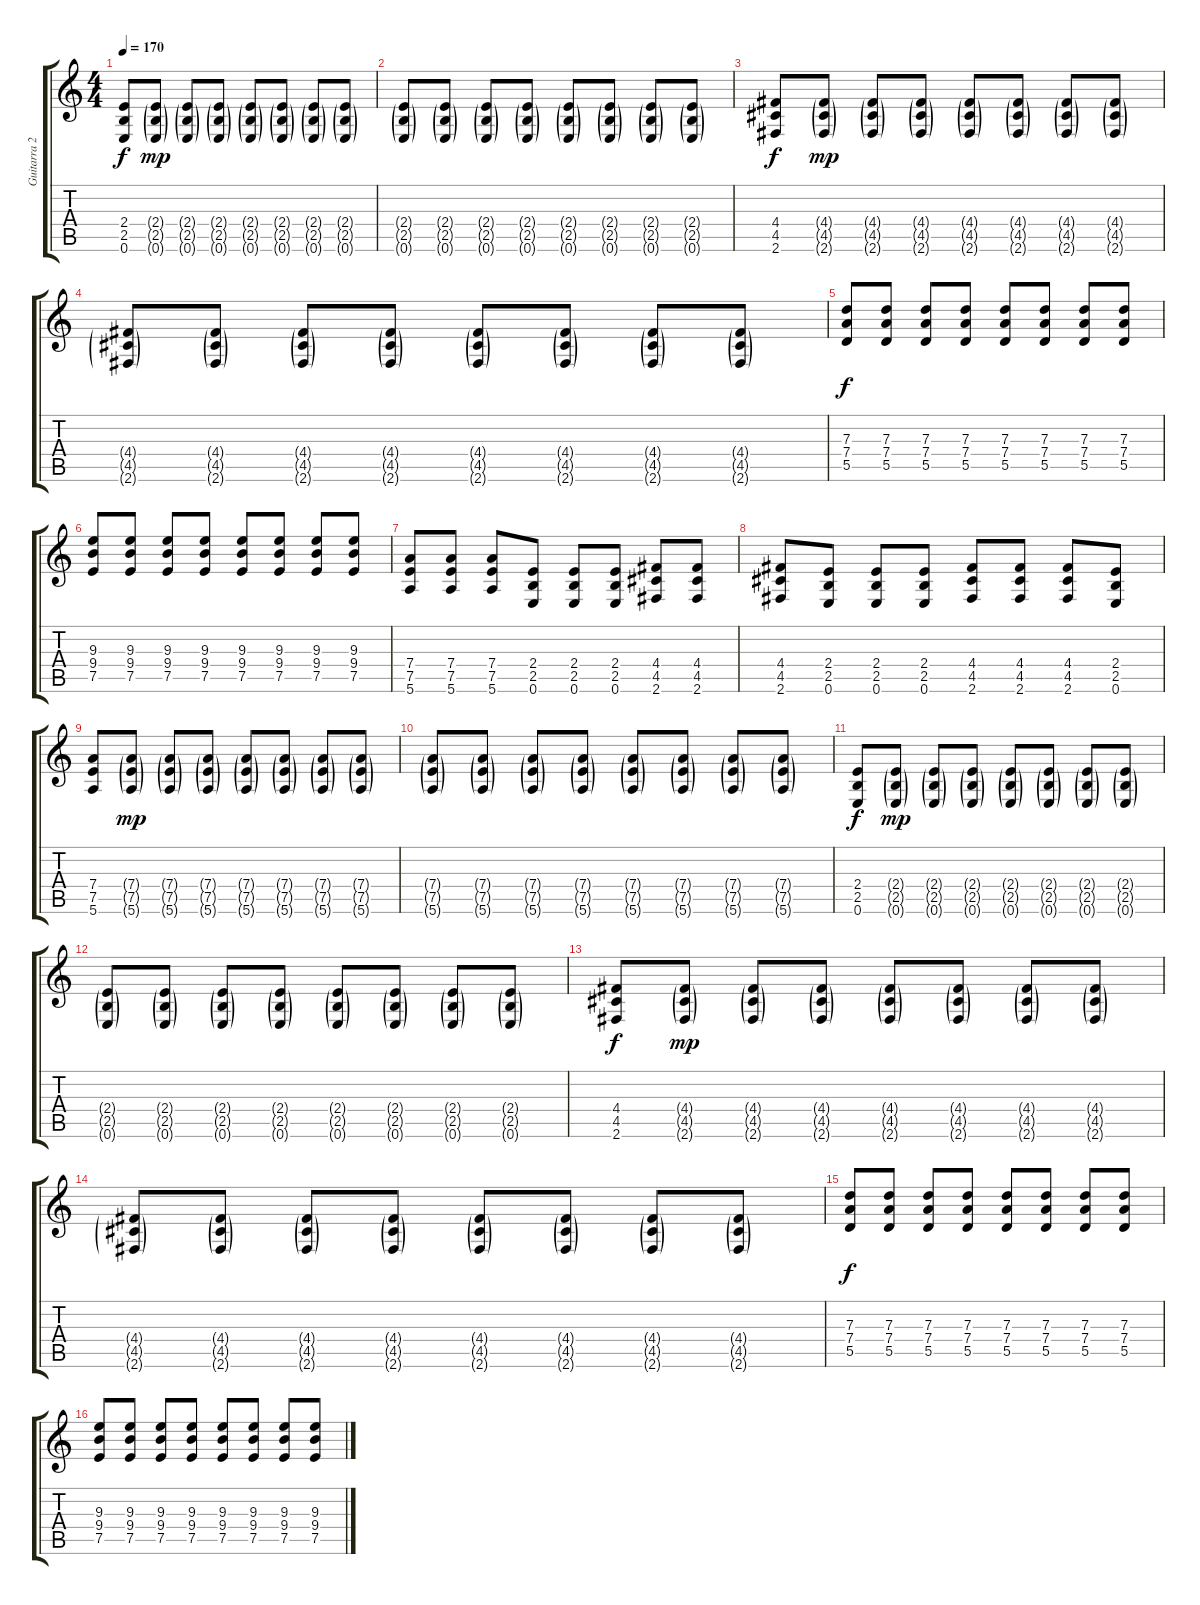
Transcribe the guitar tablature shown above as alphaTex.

\track ("Guitarra 2" "Guitarra 2") {instrument overdrivenguitar}
\staff {score tabs}
\tuning (E4 B3 G3 D3 A2 E2) {hide}
\ts (4 4)
\tempo 170
\clef g2
\ks c
(2.4 2.5 0.6).8{dy f} (2.4{g} 2.5{g} 0.6{g}).8{dy mp} (2.4{g} 2.5{g} 0.6{g}).8 (2.4{g} 2.5{g} 0.6{g}).8 (2.4{g} 2.5{g} 0.6{g}).8 (2.4{g} 2.5{g} 0.6{g}).8 (2.4{g} 2.5{g} 0.6{g}).8 (2.4{g} 2.5{g} 0.6{g}).8 |
(2.4{g} 2.5{g} 0.6{g}).8 (2.4{g} 2.5{g} 0.6{g}).8 (2.4{g} 2.5{g} 0.6{g}).8 (2.4{g} 2.5{g} 0.6{g}).8 (2.4{g} 2.5{g} 0.6{g}).8 (2.4{g} 2.5{g} 0.6{g}).8 (2.4{g} 2.5{g} 0.6{g}).8 (2.4{g} 2.5{g} 0.6{g}).8 |
(4.4 4.5 2.6).8{dy f} (4.4{g} 4.5{g} 2.6{g}).8{dy mp} (4.4{g} 4.5{g} 2.6{g}).8 (4.4{g} 4.5{g} 2.6{g}).8 (4.4{g} 4.5{g} 2.6{g}).8 (4.4{g} 4.5{g} 2.6{g}).8 (4.4{g} 4.5{g} 2.6{g}).8 (4.4{g} 4.5{g} 2.6{g}).8 |
(4.4{g} 4.5{g} 2.6{g}).8 (4.4{g} 4.5{g} 2.6{g}).8 (4.4{g} 4.5{g} 2.6{g}).8 (4.4{g} 4.5{g} 2.6{g}).8 (4.4{g} 4.5{g} 2.6{g}).8 (4.4{g} 4.5{g} 2.6{g}).8 (4.4{g} 4.5{g} 2.6{g}).8 (4.4{g} 4.5{g} 2.6{g}).8 |
(7.3 7.4 5.5).8{dy f} (7.3 7.4 5.5).8 (7.3 7.4 5.5).8 (7.3 7.4 5.5).8 (7.3 7.4 5.5).8 (7.3 7.4 5.5).8 (7.3 7.4 5.5).8 (7.3 7.4 5.5).8 |
(9.3 9.4 7.5).8 (9.3 9.4 7.5).8 (9.3 9.4 7.5).8 (9.3 9.4 7.5).8 (9.3 9.4 7.5).8 (9.3 9.4 7.5).8 (9.3 9.4 7.5).8 (9.3 9.4 7.5).8 |
(7.4 7.5 5.6).8 (7.4 7.5 5.6).8 (7.4 7.5 5.6).8 (2.4 2.5 0.6).8 (2.4 2.5 0.6).8 (2.4 2.5 0.6).8 (4.4 4.5 2.6).8 (4.4 4.5 2.6).8 |
(4.4 4.5 2.6).8 (2.4 2.5 0.6).8 (2.4 2.5 0.6).8 (2.4 2.5 0.6).8 (4.4 4.5 2.6).8 (4.4 4.5 2.6).8 (4.4 4.5 2.6).8 (2.4 2.5 0.6).8 |
(7.4 7.5 5.6).8 (7.4{g} 7.5{g} 5.6{g}).8{dy mp} (7.4{g} 7.5{g} 5.6{g}).8 (7.4{g} 7.5{g} 5.6{g}).8 (7.4{g} 7.5{g} 5.6{g}).8 (7.4{g} 7.5{g} 5.6{g}).8 (7.4{g} 7.5{g} 5.6{g}).8 (7.4{g} 7.5{g} 5.6{g}).8 |
(7.4{g} 7.5{g} 5.6{g}).8 (7.4{g} 7.5{g} 5.6{g}).8 (7.4{g} 7.5{g} 5.6{g}).8 (7.4{g} 7.5{g} 5.6{g}).8 (7.4{g} 7.5{g} 5.6{g}).8 (7.4{g} 7.5{g} 5.6{g}).8 (7.4{g} 7.5{g} 5.6{g}).8 (7.4{g} 7.5{g} 5.6{g}).8 |
(2.4 2.5 0.6).8{dy f} (2.4{g} 2.5{g} 0.6{g}).8{dy mp} (2.4{g} 2.5{g} 0.6{g}).8 (2.4{g} 2.5{g} 0.6{g}).8 (2.4{g} 2.5{g} 0.6{g}).8 (2.4{g} 2.5{g} 0.6{g}).8 (2.4{g} 2.5{g} 0.6{g}).8 (2.4{g} 2.5{g} 0.6{g}).8 |
(2.4{g} 2.5{g} 0.6{g}).8 (2.4{g} 2.5{g} 0.6{g}).8 (2.4{g} 2.5{g} 0.6{g}).8 (2.4{g} 2.5{g} 0.6{g}).8 (2.4{g} 2.5{g} 0.6{g}).8 (2.4{g} 2.5{g} 0.6{g}).8 (2.4{g} 2.5{g} 0.6{g}).8 (2.4{g} 2.5{g} 0.6{g}).8 |
(4.4 4.5 2.6).8{dy f} (4.4{g} 4.5{g} 2.6{g}).8{dy mp} (4.4{g} 4.5{g} 2.6{g}).8 (4.4{g} 4.5{g} 2.6{g}).8 (4.4{g} 4.5{g} 2.6{g}).8 (4.4{g} 4.5{g} 2.6{g}).8 (4.4{g} 4.5{g} 2.6{g}).8 (4.4{g} 4.5{g} 2.6{g}).8 |
(4.4{g} 4.5{g} 2.6{g}).8 (4.4{g} 4.5{g} 2.6{g}).8 (4.4{g} 4.5{g} 2.6{g}).8 (4.4{g} 4.5{g} 2.6{g}).8 (4.4{g} 4.5{g} 2.6{g}).8 (4.4{g} 4.5{g} 2.6{g}).8 (4.4{g} 4.5{g} 2.6{g}).8 (4.4{g} 4.5{g} 2.6{g}).8 |
(7.3 7.4 5.5).8{dy f} (7.3 7.4 5.5).8 (7.3 7.4 5.5).8 (7.3 7.4 5.5).8 (7.3 7.4 5.5).8 (7.3 7.4 5.5).8 (7.3 7.4 5.5).8 (7.3 7.4 5.5).8 |
(9.3 9.4 7.5).8 (9.3 9.4 7.5).8 (9.3 9.4 7.5).8 (9.3 9.4 7.5).8 (9.3 9.4 7.5).8 (9.3 9.4 7.5).8 (9.3 9.4 7.5).8 (9.3 9.4 7.5).8
